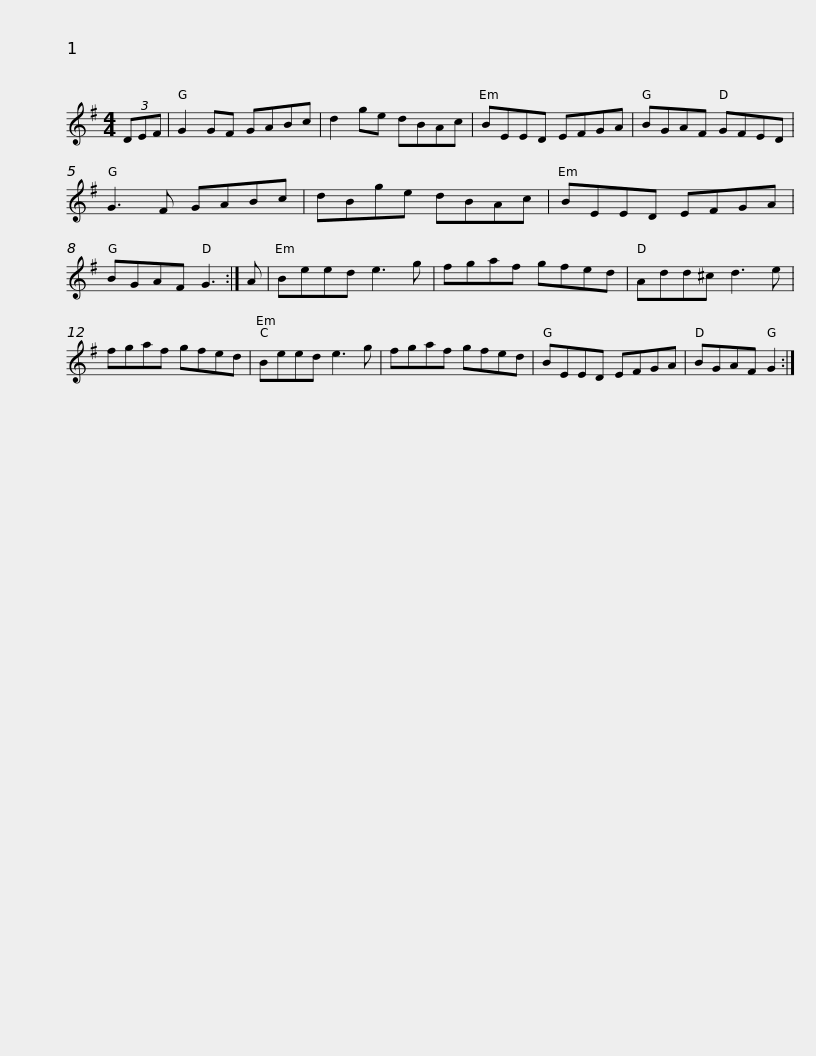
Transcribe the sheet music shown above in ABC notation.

X:1
L:1/8
M:4/4
I:linebreak $
K:G
V:1 treble
V:1
 (3DEF | G2 GF GABc | d2 ge dBAc | BEED EFGA | BGAF GFED |$ %5
 G3 F GABc | dBge dBAc | BEED EFGA | BGAF G3 :|$ A | %10
 Beed e3 g | fgaf gfed | Add^c d3 e | fgaf gfed |$ Beed e3 g | %15
 fgaf gfed | BEED EFGA | BGAF G2 :| %18
